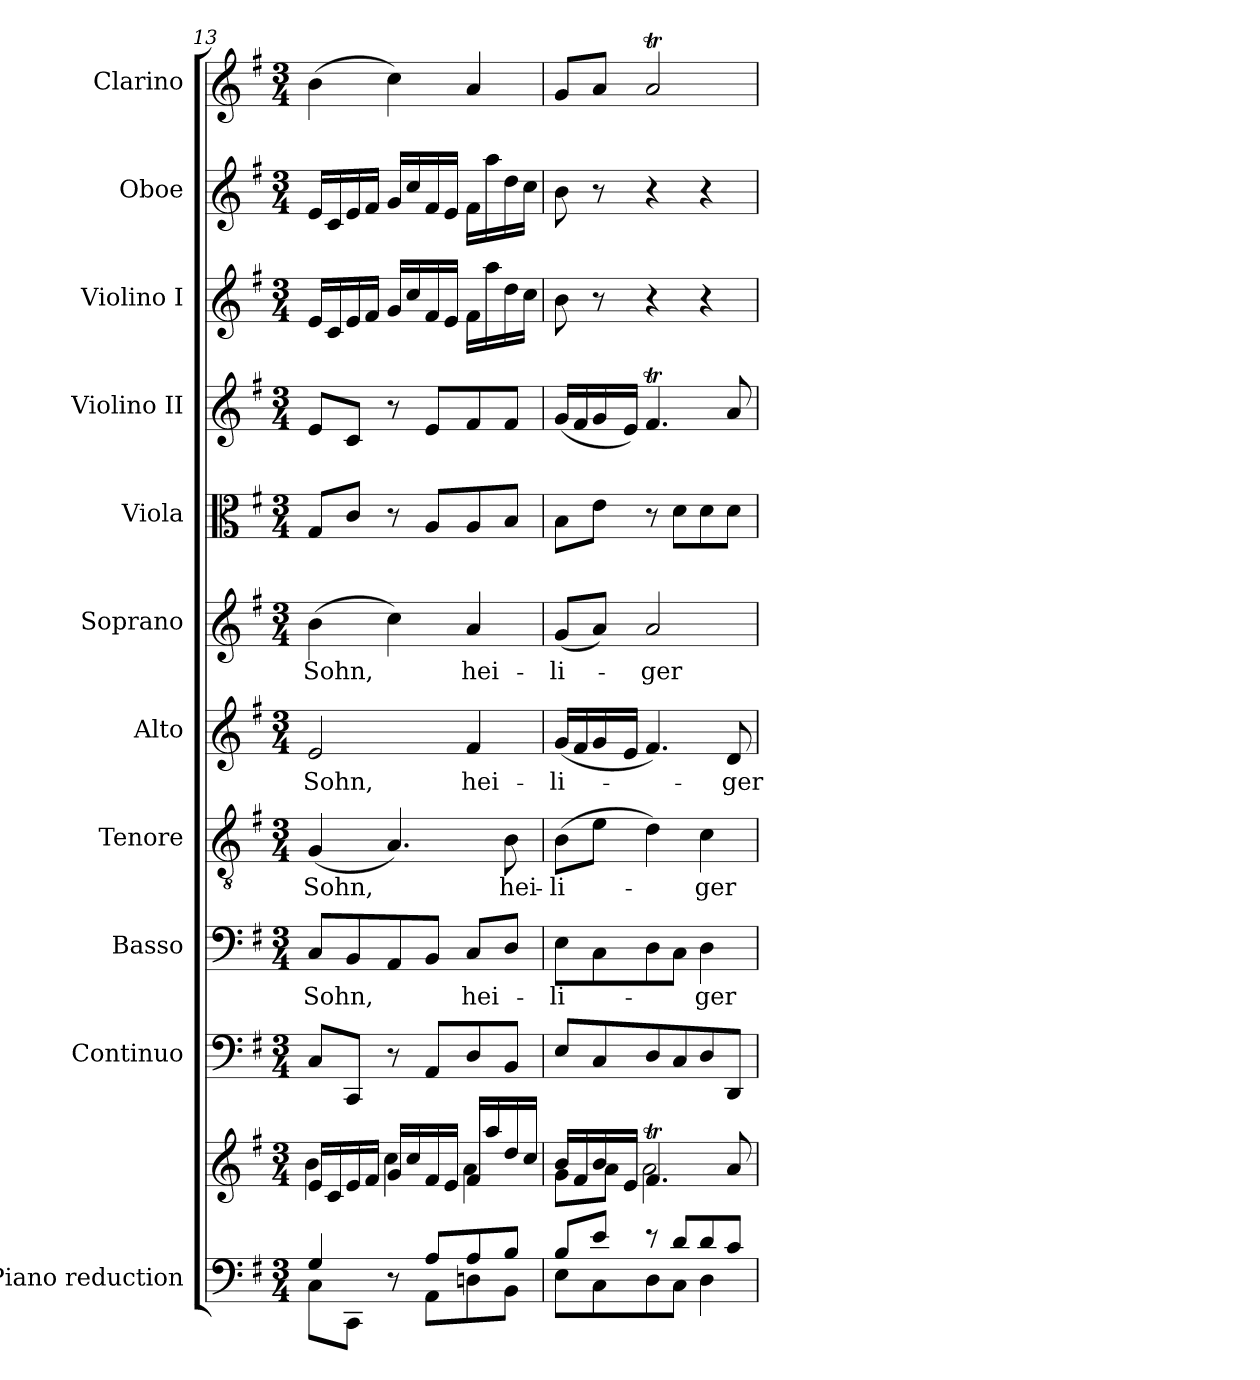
**kern	**kern	**kern	**kern	**text	**kern	**text	**kern	**text	**kern	**text	**kern	**kern	**kern	**kern	**kern
*part11	*part11	*part10	*part9	*part9	*part8	*part8	*part7	*part7	*part6	*part6	*part5	*part4	*part3	*part2	*part1
*staff12	*staff11	*staff10	*staff9	*staff9	*staff8	*staff8	*staff7	*staff7	*staff6	*staff6	*staff5	*staff4	*staff3	*staff2	*staff1
*I"Piano reduction	*	*I"Continuo	*I"Basso	*	*I"Tenore	*	*I"Alto	*	*I"Soprano	*	*I"Viola	*I"Violino II	*I"Violino I	*I"Oboe	*I"Clarino
*I'Pno	*	*	*	*	*	*	*	*	*	*	*	*	*	*I'Ob	*
*clefF4	*clefG2	*clefF4	*clefF4	*	*clefGv2	*	*clefG2	*	*clefG2	*	*clefC3	*clefG2	*clefG2	*clefG2	*clefG2
*k[f#]	*k[f#]	*k[f#]	*k[f#]	*	*k[f#]	*	*k[f#]	*	*k[f#]	*	*k[f#]	*k[f#]	*k[f#]	*k[f#]	*k[f#]
*M3/4	*M3/4	*M3/4	*M3/4	*	*M3/4	*	*M3/4	*	*M3/4	*	*M3/4	*M3/4	*M3/4	*M3/4	*M3/4
=13	=13	=13	=13	=13	=13	=13	=13	=13	=13	=13	=13	=13	=13	=13	=13
*^	*^	*	*	*	*	*	*	*	*	*	*	*	*	*	*
!	!	!	!	!	!	!LO:LY:b	!	!LO:LY:b	!	!LO:LY:b	!	!LO:LY:b	!	!	!	!	!
4G/	8C\L	16e/LL	4b\	8C/L	8C/L	Sohn,	(4G/	Sohn,	2e/	Sohn,	(4b\	Sohn,	8G/L	8e/L	16e/LL	16e/LL	(4b\
.	.	16c/	.	.	.	.	.	.	.	.	.	.	.	.	16c/	16c/	.
.	8CC\J	16e/	.	8CC/J	8BB/	.	.	.	.	.	.	.	8c/J	8c/J	16e/	16e/	.
.	.	16f#/JJ	.	.	.	.	.	.	.	.	.	.	.	.	16f#/JJ	16f#/JJ	.
8r	8ryy	16g/LL	4cc\	8r	8AA/	.	4.A/)	.	.	.	4cc\)	.	8r	8r	16g/LL	16g/LL	4cc\)
.	.	16cc/	.	.	.	.	.	.	.	.	.	.	.	.	16cc/	16cc/	.
8A/L	8AA\L	16f#/	.	8AA/L	8BB/J	.	.	.	.	.	.	.	8A/L	8e/L	16f#/	16f#/	.
.	.	16e/JJ	.	.	.	.	.	.	.	.	.	.	.	.	16e/JJ	16e/JJ	.
!	!	!	!	!	!	!LO:LY:b	!	!	!	!LO:LY:b	!	!LO:LY:b	!	!	!	!	!
8A/	8Dn\	16f#/LL	4a\	8D/	8C/L	hei-	.	.	4f#/	hei-	4a/	hei-	8A/	8f#/	16f#\LL	16f#\LL	4a/
.	.	16aa/	.	.	.	.	.	.	.	.	.	.	.	.	16aa\	16aa\	.
!	!	!	!	!	!	!	!	!LO:LY:b	!	!	!	!	!	!	!	!	!
8B/J	8BB\J	16dd/	.	8BB/J	8D/J	.	8B\	hei-	.	.	.	.	8B/J	8f#/J	16dd\	16dd\	.
.	.	16cc/JJ	.	.	.	.	.	.	.	.	.	.	.	.	16cc\JJ	16cc\JJ	.
=14	=14	=14	=14	=14	=14	=14	=14	=14	=14	=14	=14	=14	=14	=14	=14	=14	=14
!	!	!	!	!	!	!LO:LY:b	!	!LO:LY:b	!	!LO:LY:b	!	!LO:LY:b	!	!	!	!	!
8B/L	8E\L	16b/LL	8g\L	8E/L	8E\L	-li-	(8B\L	-li-	(16g/LL	-li-	(8g/L	-li-	8B\L	(16g/LL	8b\	8b\	8g/L
.	.	16f#/	.	.	.	.	.	.	16f#/	.	.	.	.	16f#/	.	.	.
8e/J	8C\	16b/	8a\J	8C/	8C\	.	8e\J	.	16g/	.	8a/J)	.	8e\J	16g/	8r	8r	8a/J
.	.	16e/JJ	.	.	.	.	.	.	16e/JJ	.	.	.	.	16e/JJ)	.	.	.
!	!	!	!	!	!	!	!	!	!	!	!	!LO:LY:b	!	!	!	!	!
8r	8D\	4.f#t/	2a\	8D/	8D\	.	4d\)	.	4.f#/)	.	2a/	-ger	8r	4.f#t/	4r	4r	2aT/
8d/L	8C\J	.	.	8C/	8C\J	.	.	.	.	.	.	.	8d\L	.	.	.	.
!	!	!	!	!	!	!LO:LY:b	!	!LO:LY:b	!	!	!	!	!	!	!	!	!
8d/	4D\	.	.	8D/	4D\	-ger	4c\	-ger	.	.	.	.	8d\	.	4r	4r	.
!	!	!	!	!	!	!	!	!	!	!LO:LY:b	!	!	!	!	!	!	!
8c/J	.	8a/	.	8DD/J	.	.	.	.	8d/	-ger	.	.	8d\J	8a/	.	.	.
*v	*v	*	*	*	*	*	*	*	*	*	*	*	*	*	*	*	*
*	*v	*v	*	*	*	*	*	*	*	*	*	*	*	*	*	*
=	=	=	=	=	=	=	=	=	=	=	=	=	=	=	=
*-	*-	*-	*-	*-	*-	*-	*-	*-	*-	*-	*-	*-	*-	*-	*-
